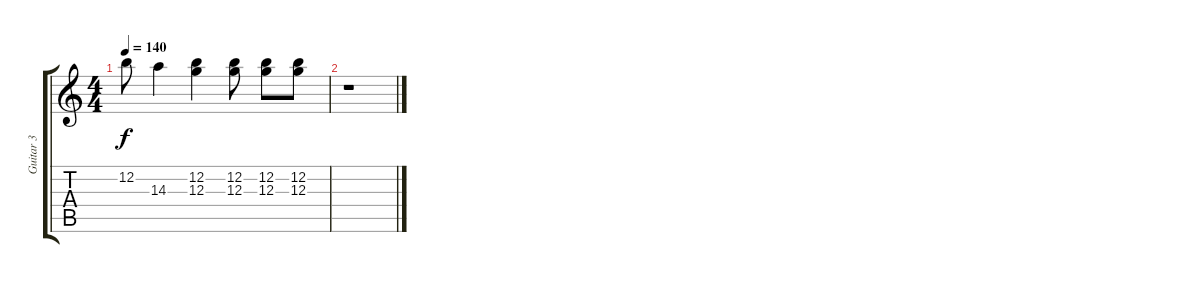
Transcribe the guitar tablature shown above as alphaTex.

\track ("Guitar 3            " "Guitar 3  ") {instrument overdrivenguitar}
\staff {score tabs}
\tuning (E4 B3 G3 D3 A2 E2) {hide}
\ts (4 4)
\tempo 140
\clef g2
\ks c
12.2.8{dy f} 14.3.4 (12.2 12.3).4 (12.2 12.3).8 (12.2 12.3).8 (12.2 12.3).8 |
r.1
